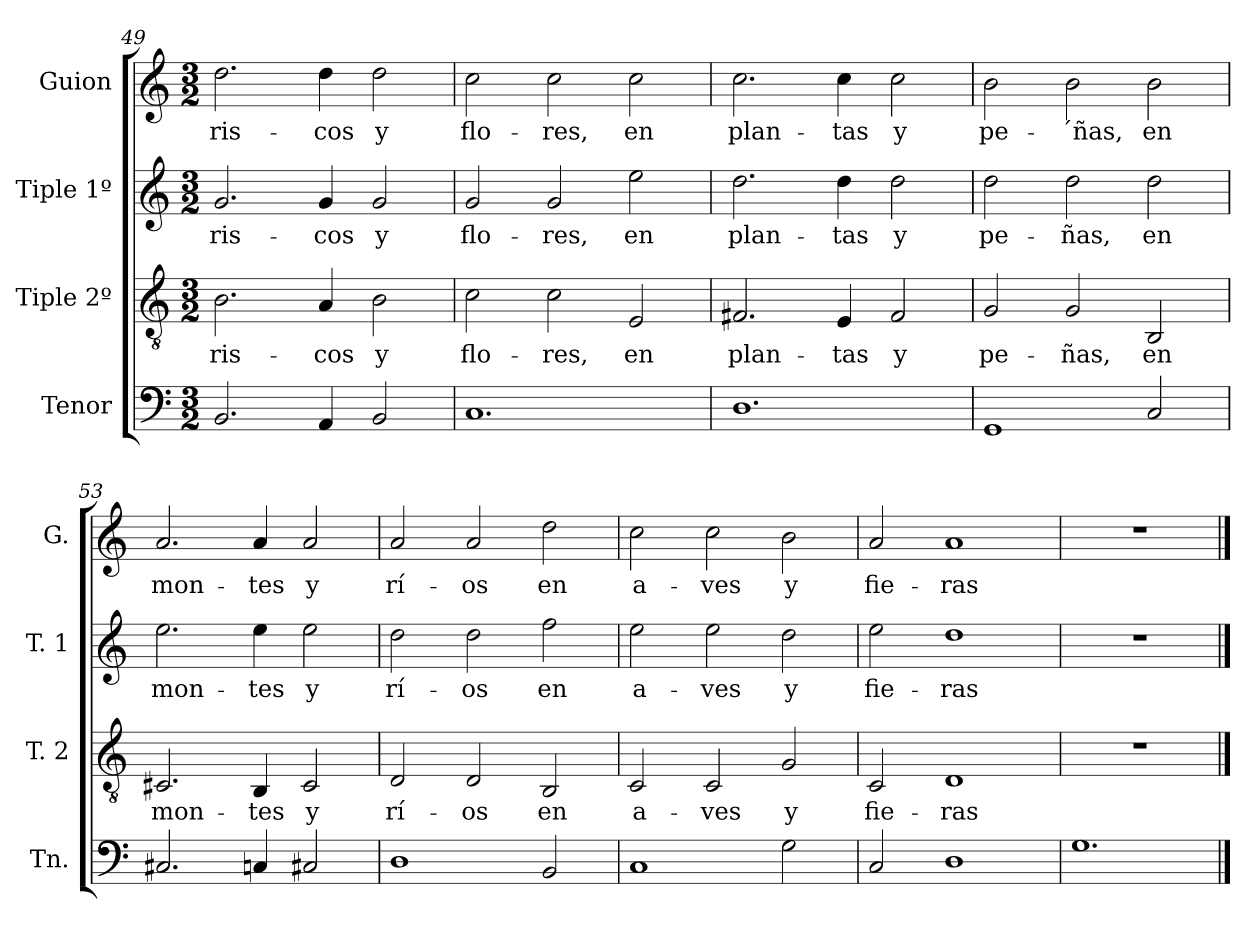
**kern	**kern	**text	**kern	**text	**kern	**text
*part4	*part3	*part3	*part2	*part2	*part1	*part1
*staff4	*staff3	*staff3	*staff2	*staff2	*staff1	*staff1
*I"Tenor	*I"Tiple 2º	*	*I"Tiple 1º	*	*I"Guion	*
*I'Tn.	*I'T. 2	*	*I'T. 1	*	*I'G.	*
*clefF4	*clefGv2	*	*clefG2	*	*clefG2	*
*M3/2	*M3/2	*	*M3/2	*	*M3/2	*
=49	=49	=49	=49	=49	=49	=49
2.BB	2.B	ris-	2.g	ris-	2.dd	ris-
4AA	4A	-cos	4g	-cos	4dd	-cos
2BB	2B	y	2g	y	2dd	y
=50	=50	=50	=50	=50	=50	=50
1.C	2c	flo-	2g	flo-	2cc	flo-
.	2c	-res,	2g	-res,	2cc	-res,
.	2E	en	2ee	en	2cc	en
=51	=51	=51	=51	=51	=51	=51
1.D	2.F#X	plan-	2.dd	plan-	2.cc	plan-
.	4E	-tas	4dd	-tas	4cc	-tas
.	2F#	y	2dd	y	2cc	y
=52	=52	=52	=52	=52	=52	=52
1GG	2G	pe-	2dd	pe-	2b	pe-
.	2G	-ñas,	2dd	-ñas,	2b	-´ñas,
2C	2BB	en	2dd	en	2b	en
=53	=53	=53	=53	=53	=53	=53
2.C#X	2.C#X	mon-	2.ee	mon-	2.a	mon-
4Cn	4BB	-tes	4ee	-tes	4a	-tes
2C#X	2C#	y	2ee	y	2a	y
=54	=54	=54	=54	=54	=54	=54
1D	2D	rí-	2dd	rí-	2a	rí-
.	2D	-os	2dd	-os	2a	-os
2BB	2BB	en	2ff	en	2dd	en
=55	=55	=55	=55	=55	=55	=55
1C	2C	a-	2ee	a-	2cc	a-
.	2C	-ves	2ee	-ves	2cc	-ves
2G	2G	y	2dd	y	2b	y
=56	=56	=56	=56	=56	=56	=56
2C	2C	fie-	2ee	fie-	2a	fie-
1D	1D	-ras	1dd	-ras	1a	-ras
=57	=57	=57	=57	=57	=57	=57
1.G	1.r	.	1.r	.	1.r	.
==	==	==	==	==	==	==
*-	*-	*-	*-	*-	*-	*-
